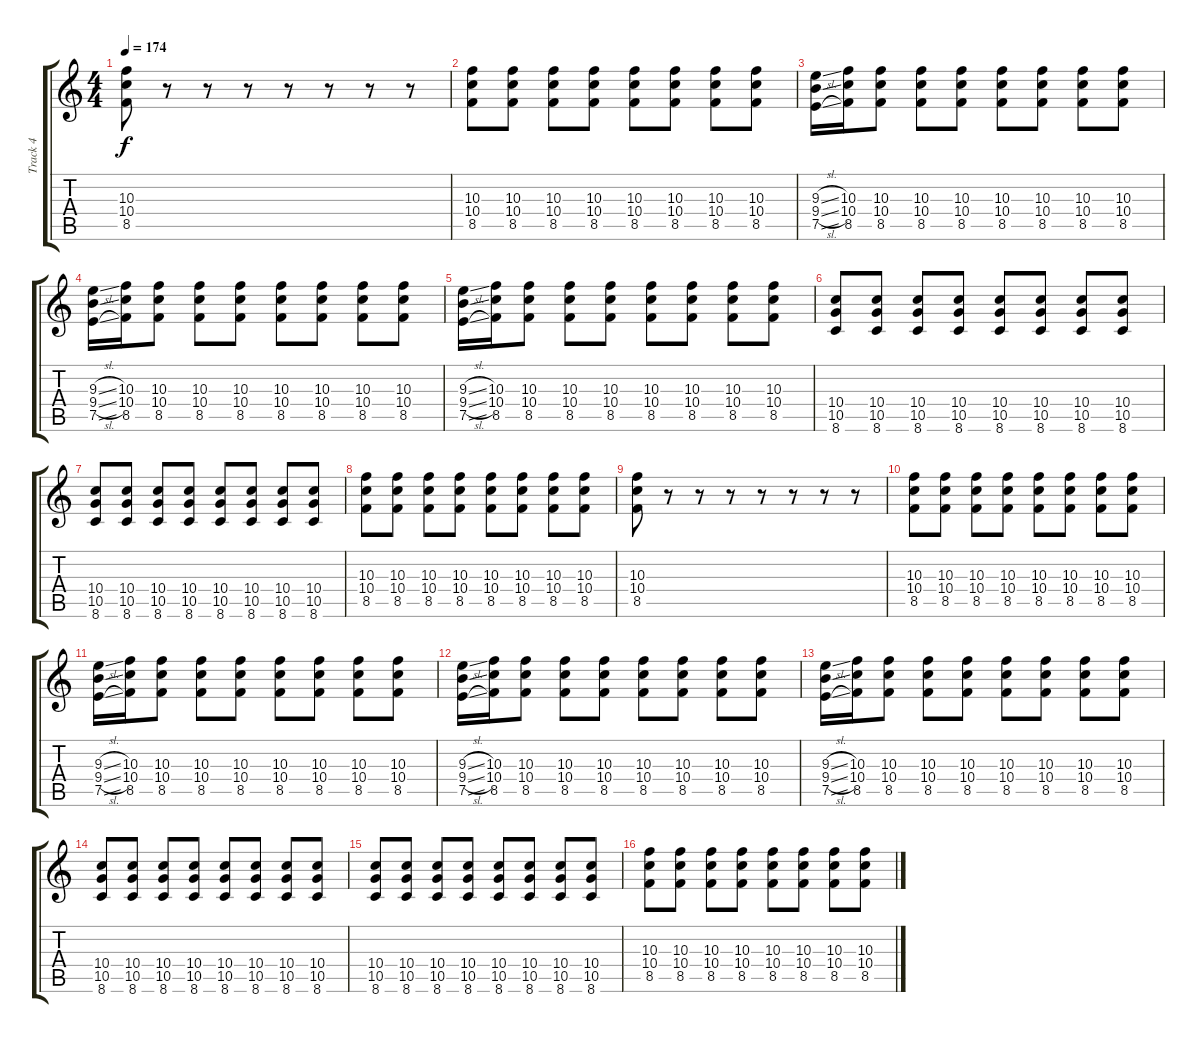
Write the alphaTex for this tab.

\track ("Track 4" "Track 4") {instrument distortionguitar}
\staff {score tabs}
\tuning (E4 B3 G3 D3 A2 E2) {hide}
\ts (4 4)
\tempo 174
\clef g2
\ks c
(10.3 10.4 8.5).8{dy f} r.8 r.8 r.8 r.8 r.8 r.8 r.8 |
(10.3 10.4 8.5).8 (10.3 10.4 8.5).8 (10.3 10.4 8.5).8 (10.3 10.4 8.5).8 (10.3 10.4 8.5).8 (10.3 10.4 8.5).8 (10.3 10.4 8.5).8 (10.3 10.4 8.5).8 |
(9.3{sl} 9.4{sl} 7.5{sl}).16 (10.3 10.4 8.5).16 (10.3 10.4 8.5).8 (10.3 10.4 8.5).8 (10.3 10.4 8.5).8 (10.3 10.4 8.5).8 (10.3 10.4 8.5).8 (10.3 10.4 8.5).8 (10.3 10.4 8.5).8 |
(9.3{sl} 9.4{sl} 7.5{sl}).16 (10.3 10.4 8.5).16 (10.3 10.4 8.5).8 (10.3 10.4 8.5).8 (10.3 10.4 8.5).8 (10.3 10.4 8.5).8 (10.3 10.4 8.5).8 (10.3 10.4 8.5).8 (10.3 10.4 8.5).8 |
(9.3{sl} 9.4{sl} 7.5{sl}).16 (10.3 10.4 8.5).16 (10.3 10.4 8.5).8 (10.3 10.4 8.5).8 (10.3 10.4 8.5).8 (10.3 10.4 8.5).8 (10.3 10.4 8.5).8 (10.3 10.4 8.5).8 (10.3 10.4 8.5).8 |
(10.4 10.5 8.6).8 (10.4 10.5 8.6).8 (10.4 10.5 8.6).8 (10.4 10.5 8.6).8 (10.4 10.5 8.6).8 (10.4 10.5 8.6).8 (10.4 10.5 8.6).8 (10.4 10.5 8.6).8 |
(10.4 10.5 8.6).8 (10.4 10.5 8.6).8 (10.4 10.5 8.6).8 (10.4 10.5 8.6).8 (10.4 10.5 8.6).8 (10.4 10.5 8.6).8 (10.4 10.5 8.6).8 (10.4 10.5 8.6).8 |
(10.3 10.4 8.5).8 (10.3 10.4 8.5).8 (10.3 10.4 8.5).8 (10.3 10.4 8.5).8 (10.3 10.4 8.5).8 (10.3 10.4 8.5).8 (10.3 10.4 8.5).8 (10.3 10.4 8.5).8 |
(10.3 10.4 8.5).8 r.8 r.8 r.8 r.8 r.8 r.8 r.8 |
(10.3 10.4 8.5).8 (10.3 10.4 8.5).8 (10.3 10.4 8.5).8 (10.3 10.4 8.5).8 (10.3 10.4 8.5).8 (10.3 10.4 8.5).8 (10.3 10.4 8.5).8 (10.3 10.4 8.5).8 |
(9.3{sl} 9.4{sl} 7.5{sl}).16 (10.3 10.4 8.5).16 (10.3 10.4 8.5).8 (10.3 10.4 8.5).8 (10.3 10.4 8.5).8 (10.3 10.4 8.5).8 (10.3 10.4 8.5).8 (10.3 10.4 8.5).8 (10.3 10.4 8.5).8 |
(9.3{sl} 9.4{sl} 7.5{sl}).16 (10.3 10.4 8.5).16 (10.3 10.4 8.5).8 (10.3 10.4 8.5).8 (10.3 10.4 8.5).8 (10.3 10.4 8.5).8 (10.3 10.4 8.5).8 (10.3 10.4 8.5).8 (10.3 10.4 8.5).8 |
(9.3{sl} 9.4{sl} 7.5{sl}).16 (10.3 10.4 8.5).16 (10.3 10.4 8.5).8 (10.3 10.4 8.5).8 (10.3 10.4 8.5).8 (10.3 10.4 8.5).8 (10.3 10.4 8.5).8 (10.3 10.4 8.5).8 (10.3 10.4 8.5).8 |
(10.4 10.5 8.6).8 (10.4 10.5 8.6).8 (10.4 10.5 8.6).8 (10.4 10.5 8.6).8 (10.4 10.5 8.6).8 (10.4 10.5 8.6).8 (10.4 10.5 8.6).8 (10.4 10.5 8.6).8 |
(10.4 10.5 8.6).8 (10.4 10.5 8.6).8 (10.4 10.5 8.6).8 (10.4 10.5 8.6).8 (10.4 10.5 8.6).8 (10.4 10.5 8.6).8 (10.4 10.5 8.6).8 (10.4 10.5 8.6).8 |
(10.3 10.4 8.5).8 (10.3 10.4 8.5).8 (10.3 10.4 8.5).8 (10.3 10.4 8.5).8 (10.3 10.4 8.5).8 (10.3 10.4 8.5).8 (10.3 10.4 8.5).8 (10.3 10.4 8.5).8
